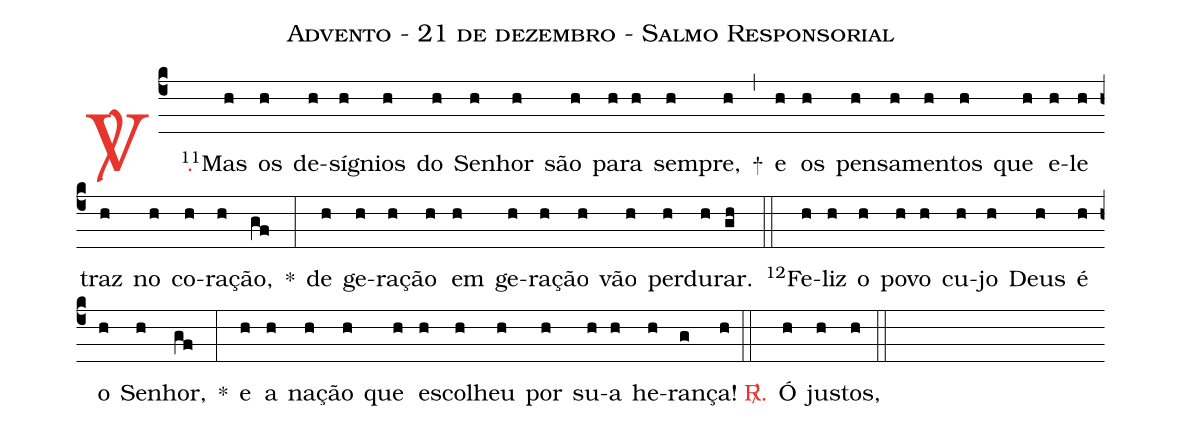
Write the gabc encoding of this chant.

name: Advento - 21 de dezembro - Salmo Responsorial;
%%
(c4)

<c><sp>V/</sp>.</c>() <v>\VSup{11}</v>Mas(h) os(h) de(h)síg(h)nios(h) do(h) Se(h)nhor(h) são(h) pa(h)ra(h) sem(h)pre,(h) +(,)
e(h) os(h) pen(h)sa(h)men(h)tos(h) que(h) e(h)le(h) traz(h) no(h) co(h)ra(h)ção,(gf) *(:)
de(h) ge(h)ra(h)ção(h) em(h) ge(h)ra(h)ção(h) vão(h) per(h)du(h)rar.(gh)

(::)

<v>\VSup{12}</v>Fe(h)liz(h) o(h) po(h)vo(h) cu(h)jo(h) Deus(h) é(h) o(h) Se(h)nhor,(gf) *(:)
e(h) a(h) na(h)ção(h) que(h) es(h)co(h)lheu(h) por(h) su(h)a(h) he(h)ran(g)ça!(h)

(::)

<c><sp>R/</sp>.</c>() Ó(h) jus(h)tos,(h)

(::)
